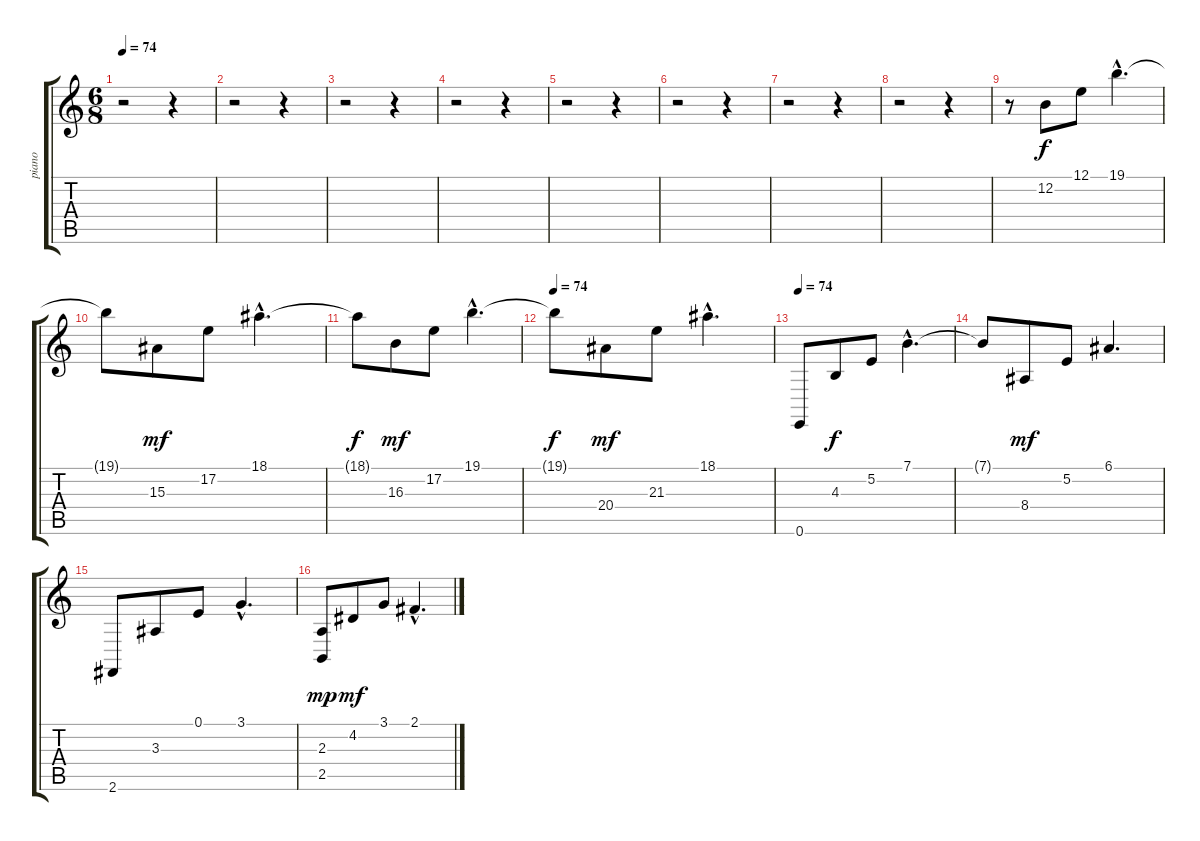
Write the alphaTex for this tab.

\track ("piano" "piano") {instrument acousticgrandpiano}
\staff {score tabs}
\tuning (E4 B3 G3 D3 A2 E2) {hide}
\ts (6 8)
\tempo 74
\clef g2
\ks c
r.2{dy f} r.4 |
r.2 r.4 |
r.2 r.4 |
r.2 r.4 |
r.2 r.4 |
r.2 r.4 |
r.2 r.4 |
r.2 r.4 |
r.8 12.2.8 12.1.8 19.1{hac}.4{d} |
19.1{t}.8 15.3.8{dy mf} 17.2.8 18.1{hac}.4{d} |
18.1{t}.8{dy f} 16.3.8{dy mf} 17.2.8 19.1{hac}.4{d} |
\tempo 74
19.1{t}.8{dy f} 20.4.8{dy mf} 21.3.8 18.1{hac}.4{d} |
\tempo 74
0.6.8 4.3.8{dy f} 5.2.8 7.1{hac}.4{d} |
7.1{t}.8 8.4.8{dy mf} 5.2.8 6.1.4{d} |
2.6.8 3.3.8 0.1.8 3.1{hac}.4{d} |
(2.3 2.5).8{dy mp} 4.2.8{dy mf} 3.1.8 2.1{hac}.4{d}
